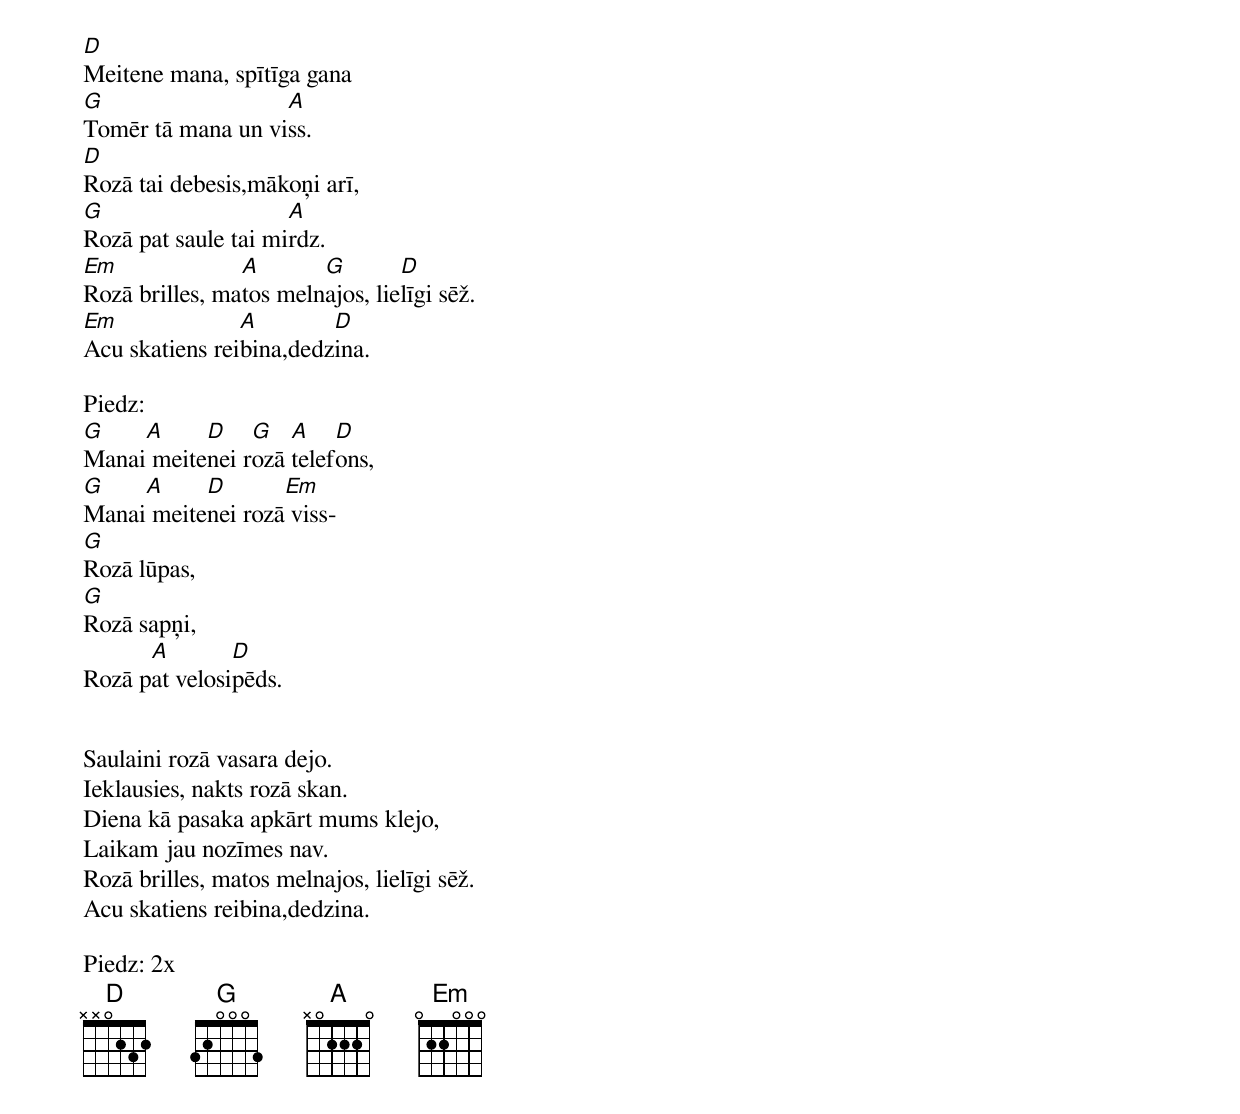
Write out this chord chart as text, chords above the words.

D
Meitene mana, spītīga gana
G                  A
Tomēr tā mana un viss.
D
Rozā tai debesis,mākoņi arī,
G                    A
Rozā pat saule tai mirdz.
Em              A       G        D
Rozā brilles, matos melnajos, lielīgi sēž.
Em              A        D
Acu skatiens reibina,dedzina.

Piedz:
G    A     D    G   A    D
Manai meitenei rozā telefons,
G    A     D       Em
Manai meitenei rozā viss-
G
Rozā lūpas,
G
Rozā sapņi,
      A        D
Rozā pat velosipēds.


Saulaini rozā vasara dejo.
Ieklausies, nakts rozā skan.
Diena kā pasaka apkārt mums klejo,
Laikam jau nozīmes nav.
Rozā brilles, matos melnajos, lielīgi sēž.
Acu skatiens reibina,dedzina.

Piedz: 2x
